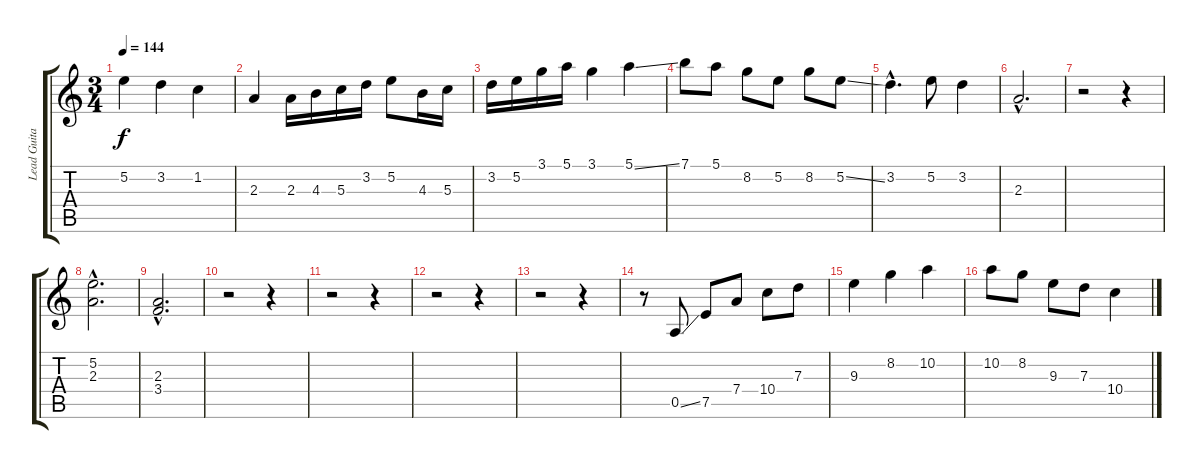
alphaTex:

\track ("Lead Guitar" "Lead Guita") {instrument distortionguitar}
\staff {score tabs}
\tuning (E4 B3 G3 D3 A2 E2) {hide}
\ts (3 4)
\tempo 144
\clef g2
\ks c
5.2.4{dy f} 3.2.4 1.2.4 |
2.3.4 2.3.16 4.3.16 5.3.16 3.2.16 5.2.8 4.3.16 5.3.16 |
3.2.16 5.2.16 3.1.16 5.1.16 3.1.4 5.1{ss}.4 |
7.1.8 5.1.8 8.2.8 5.2.8 8.2.8 5.2{ss}.8 |
3.2{hac}.4{d} 5.2.8 3.2.4 |
2.3{hac}.2{d} |
r.2 r.4 |
(5.2{hac} 2.3{hac}).2{d} |
(2.3{hac} 3.4{hac}).2{d} |
r.2 r.4 |
r.2 r.4 |
r.2 r.4 |
r.2 r.4 |
\section ("" "")
r.8{volume 13 balance 8 instrument distortionguitar} 0.5{ss}.8 7.5.8 7.4.8 10.4.8 7.3.8 |
9.3.4 8.2.4 10.2.4 |
10.2.8 8.2.8 9.3.8 7.3.8 10.4.4
